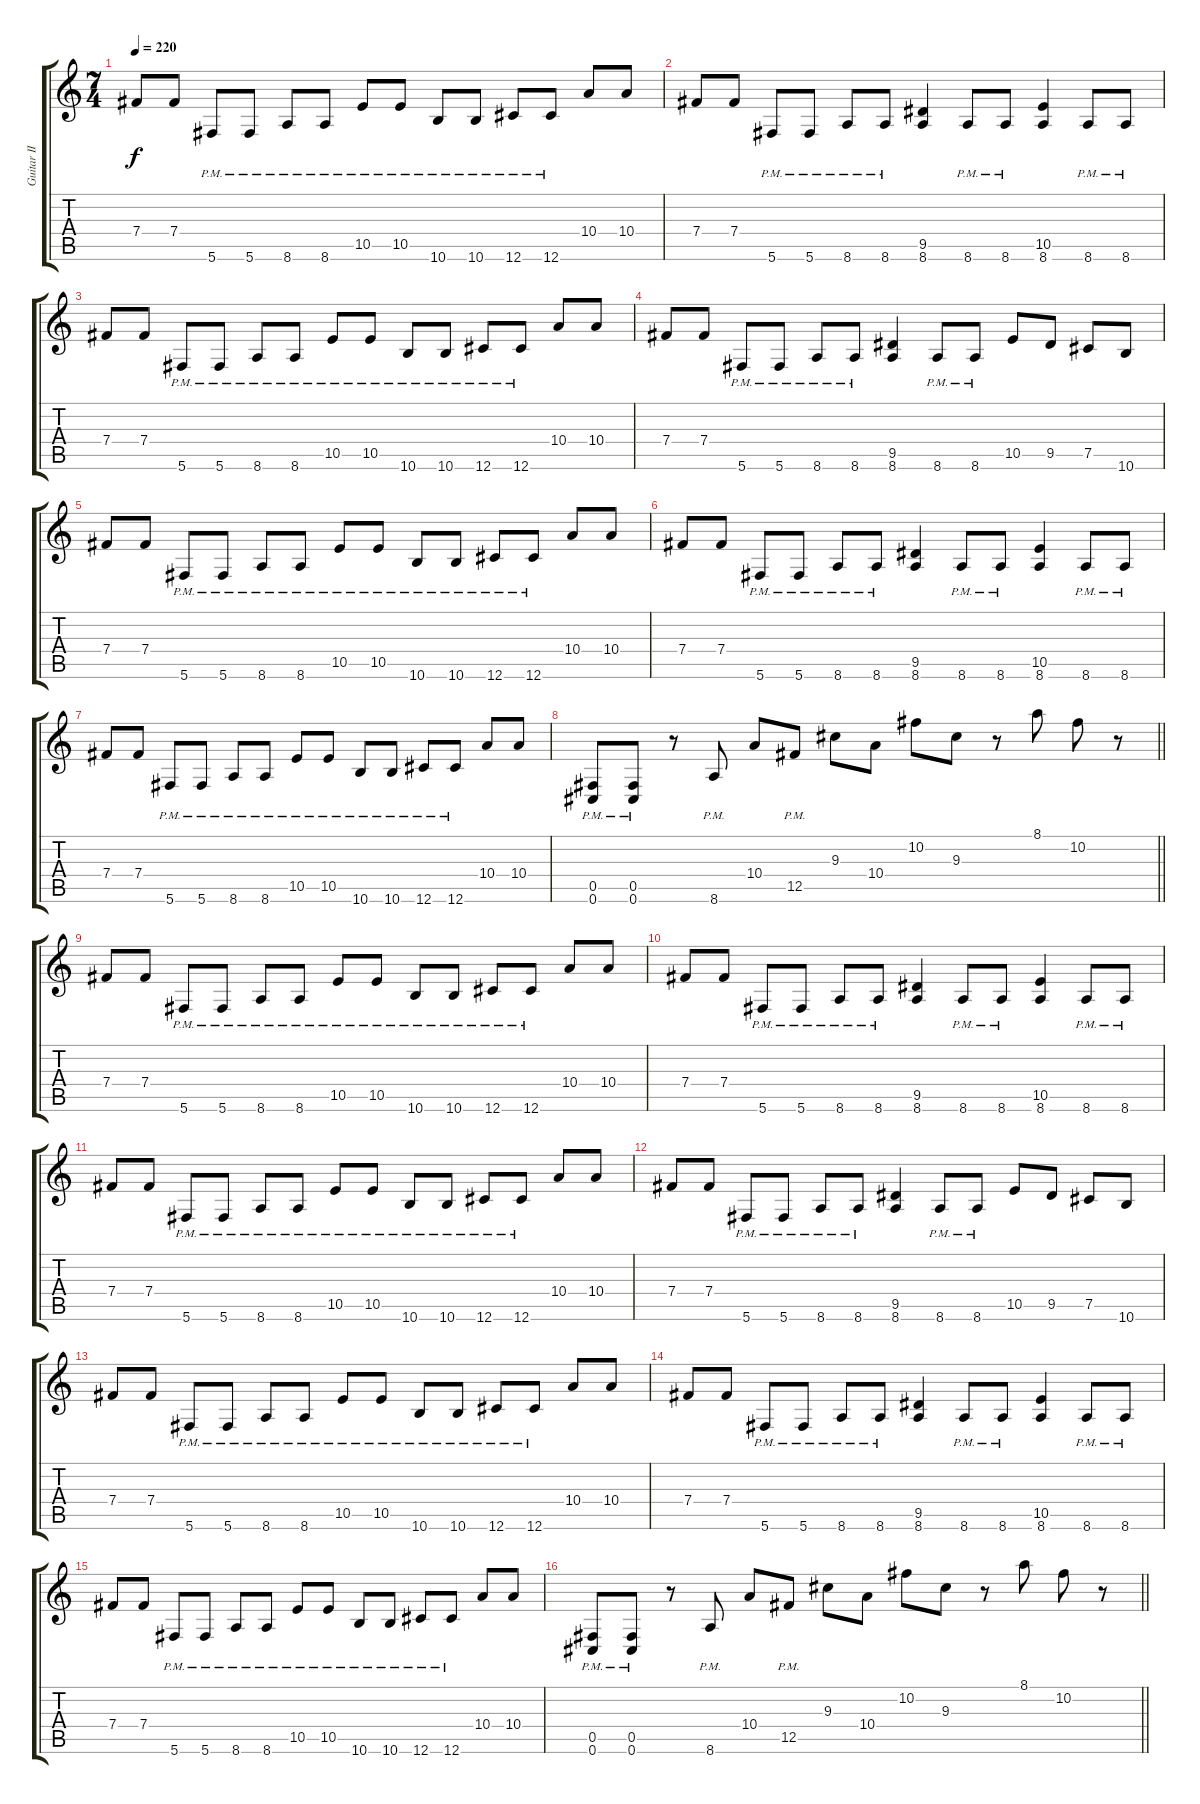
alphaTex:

\track ("Guitar II" "Guitar II") {instrument distortionguitar}
\staff {score tabs}
\tuning (Db4 Ab3 E3 B2 Gb2 Db2) {hide}
\ts (7 4)
\tempo 220
\clef g2
\ks c
7.4.8{dy f} 7.4.8 5.6{pm}.8 5.6{pm}.8 8.6{pm}.8 8.6{pm}.8 10.5{pm}.8 10.5{pm}.8 10.6{pm}.8 10.6{pm}.8 12.6{pm}.8 12.6{pm}.8 10.4.8 10.4.8 |
7.4.8 7.4.8 5.6{pm}.8 5.6{pm}.8 8.6{pm}.8 8.6{pm}.8 (9.5 8.6).4 8.6{pm}.8 8.6{pm}.8 (10.5 8.6).4 8.6{pm}.8 8.6{pm}.8 |
7.4.8 7.4.8 5.6{pm}.8 5.6{pm}.8 8.6{pm}.8 8.6{pm}.8 10.5{pm}.8 10.5{pm}.8 10.6{pm}.8 10.6{pm}.8 12.6{pm}.8 12.6{pm}.8 10.4.8 10.4.8 |
7.4.8 7.4.8 5.6{pm}.8 5.6{pm}.8 8.6{pm}.8 8.6{pm}.8 (9.5 8.6).4 8.6{pm}.8 8.6{pm}.8 10.5.8 9.5.8 7.5.8 10.6.8 |
7.4.8 7.4.8 5.6{pm}.8 5.6{pm}.8 8.6{pm}.8 8.6{pm}.8 10.5{pm}.8 10.5{pm}.8 10.6{pm}.8 10.6{pm}.8 12.6{pm}.8 12.6{pm}.8 10.4.8 10.4.8 |
7.4.8 7.4.8 5.6{pm}.8 5.6{pm}.8 8.6{pm}.8 8.6{pm}.8 (9.5 8.6).4 8.6{pm}.8 8.6{pm}.8 (10.5 8.6).4 8.6{pm}.8 8.6{pm}.8 |
7.4.8 7.4.8 5.6{pm}.8 5.6{pm}.8 8.6{pm}.8 8.6{pm}.8 10.5{pm}.8 10.5{pm}.8 10.6{pm}.8 10.6{pm}.8 12.6{pm}.8 12.6{pm}.8 10.4.8 10.4.8 |
\barLineRight lightlight
(0.5{pm} 0.6{pm}).8 (0.5{pm} 0.6{pm}).8 r.8 8.6{pm}.8 10.4.8 12.5{pm}.8 9.3.8 10.4.8 10.2.8 9.3.8 r.8 8.1.8 10.2.8 r.8 |
7.4.8 7.4.8 5.6{pm}.8 5.6{pm}.8 8.6{pm}.8 8.6{pm}.8 10.5{pm}.8 10.5{pm}.8 10.6{pm}.8 10.6{pm}.8 12.6{pm}.8 12.6{pm}.8 10.4.8 10.4.8 |
7.4.8 7.4.8 5.6{pm}.8 5.6{pm}.8 8.6{pm}.8 8.6{pm}.8 (9.5 8.6).4 8.6{pm}.8 8.6{pm}.8 (10.5 8.6).4 8.6{pm}.8 8.6{pm}.8 |
7.4.8 7.4.8 5.6{pm}.8 5.6{pm}.8 8.6{pm}.8 8.6{pm}.8 10.5{pm}.8 10.5{pm}.8 10.6{pm}.8 10.6{pm}.8 12.6{pm}.8 12.6{pm}.8 10.4.8 10.4.8 |
7.4.8 7.4.8 5.6{pm}.8 5.6{pm}.8 8.6{pm}.8 8.6{pm}.8 (9.5 8.6).4 8.6{pm}.8 8.6{pm}.8 10.5.8 9.5.8 7.5.8 10.6.8 |
7.4.8 7.4.8 5.6{pm}.8 5.6{pm}.8 8.6{pm}.8 8.6{pm}.8 10.5{pm}.8 10.5{pm}.8 10.6{pm}.8 10.6{pm}.8 12.6{pm}.8 12.6{pm}.8 10.4.8 10.4.8 |
7.4.8 7.4.8 5.6{pm}.8 5.6{pm}.8 8.6{pm}.8 8.6{pm}.8 (9.5 8.6).4 8.6{pm}.8 8.6{pm}.8 (10.5 8.6).4 8.6{pm}.8 8.6{pm}.8 |
7.4.8 7.4.8 5.6{pm}.8 5.6{pm}.8 8.6{pm}.8 8.6{pm}.8 10.5{pm}.8 10.5{pm}.8 10.6{pm}.8 10.6{pm}.8 12.6{pm}.8 12.6{pm}.8 10.4.8 10.4.8 |
\barLineRight lightlight
(0.5{pm} 0.6{pm}).8 (0.5{pm} 0.6{pm}).8 r.8 8.6{pm}.8 10.4.8 12.5{pm}.8 9.3.8 10.4.8 10.2.8 9.3.8 r.8 8.1.8 10.2.8 r.8
